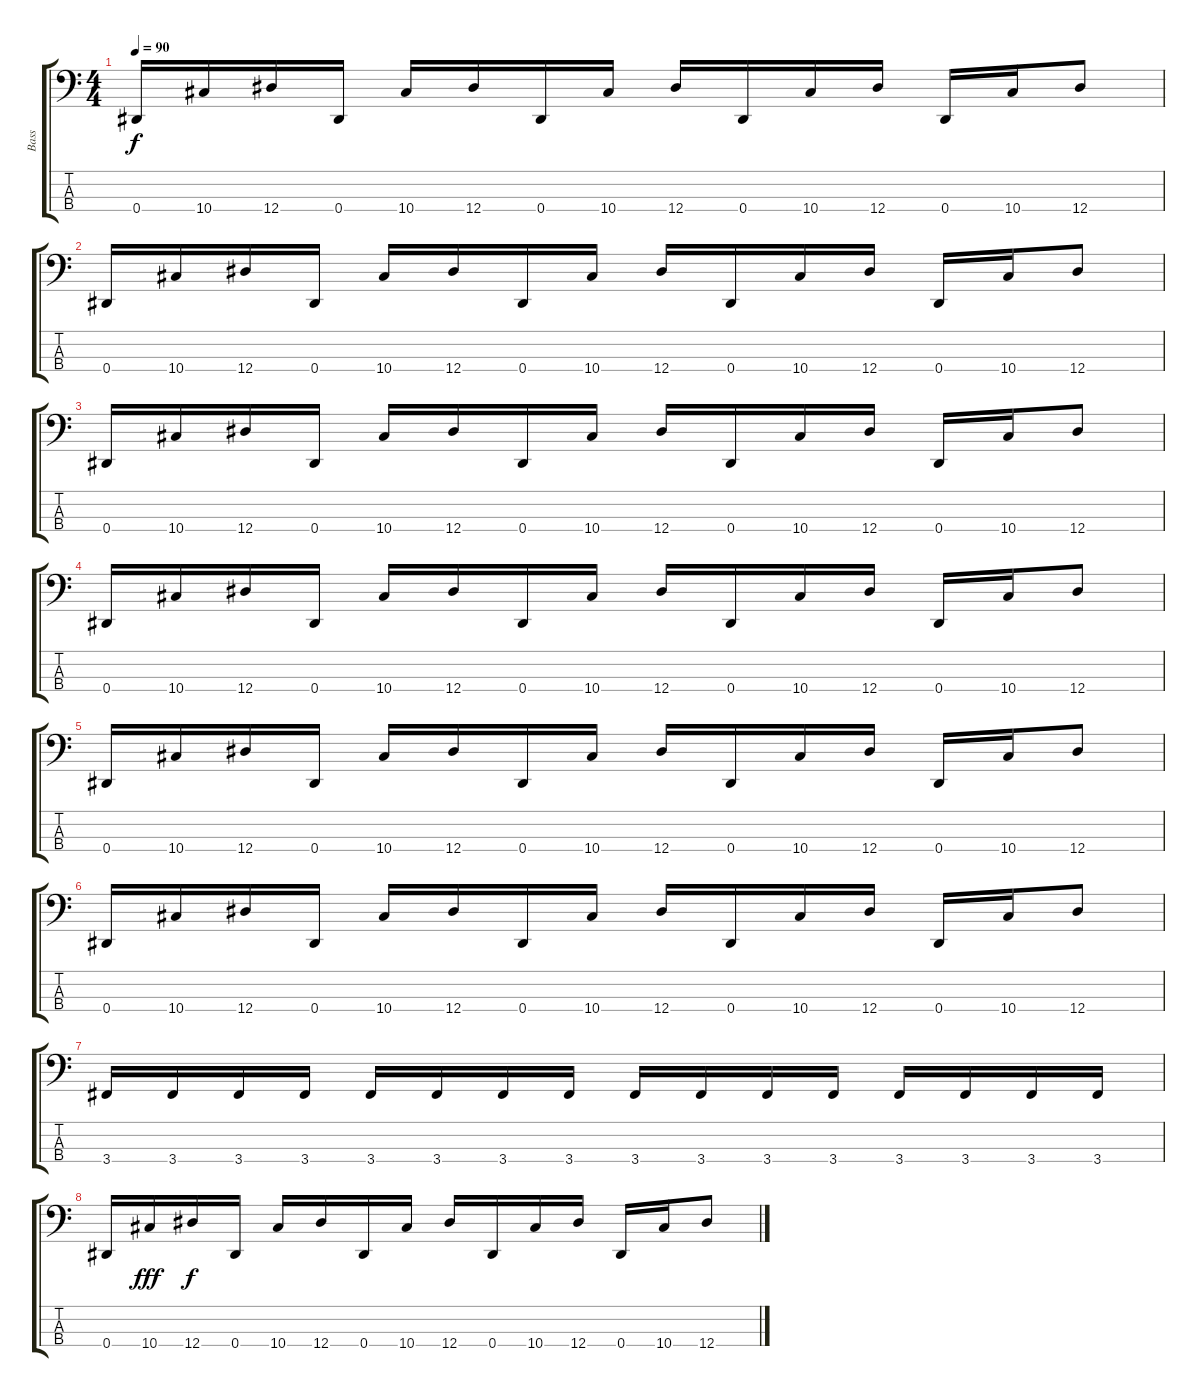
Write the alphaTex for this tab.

\track ("Bass" "Bass") {instrument electricbassfinger}
\staff {score tabs}
\tuning (Gb2 Db2 Ab1 Eb1) {hide}
\ts (4 4)
\tempo 90
\clef f4
\ks c
0.4.16{dy f} 10.4.16 12.4.16 0.4.16 10.4.16 12.4.16 0.4.16 10.4.16 12.4.16 0.4.16 10.4.16 12.4.16 0.4.16 10.4.16 12.4.8 |
0.4.16 10.4.16 12.4.16 0.4.16 10.4.16 12.4.16 0.4.16 10.4.16 12.4.16 0.4.16 10.4.16 12.4.16 0.4.16 10.4.16 12.4.8 |
0.4.16 10.4.16 12.4.16 0.4.16 10.4.16 12.4.16 0.4.16 10.4.16 12.4.16 0.4.16 10.4.16 12.4.16 0.4.16 10.4.16 12.4.8 |
0.4.16 10.4.16 12.4.16 0.4.16 10.4.16 12.4.16 0.4.16 10.4.16 12.4.16 0.4.16 10.4.16 12.4.16 0.4.16 10.4.16 12.4.8 |
0.4.16 10.4.16 12.4.16 0.4.16 10.4.16 12.4.16 0.4.16 10.4.16 12.4.16 0.4.16 10.4.16 12.4.16 0.4.16 10.4.16 12.4.8 |
0.4.16 10.4.16 12.4.16 0.4.16 10.4.16 12.4.16 0.4.16 10.4.16 12.4.16 0.4.16 10.4.16 12.4.16 0.4.16 10.4.16 12.4.8 |
3.4.16 3.4.16 3.4.16 3.4.16 3.4.16 3.4.16 3.4.16 3.4.16 3.4.16 3.4.16 3.4.16 3.4.16 3.4.16 3.4.16 3.4.16 3.4.16 |
0.4.16 10.4.16{dy fff} 12.4.16{dy f} 0.4.16 10.4.16 12.4.16 0.4.16 10.4.16 12.4.16 0.4.16 10.4.16 12.4.16 0.4.16 10.4.16 12.4.8
